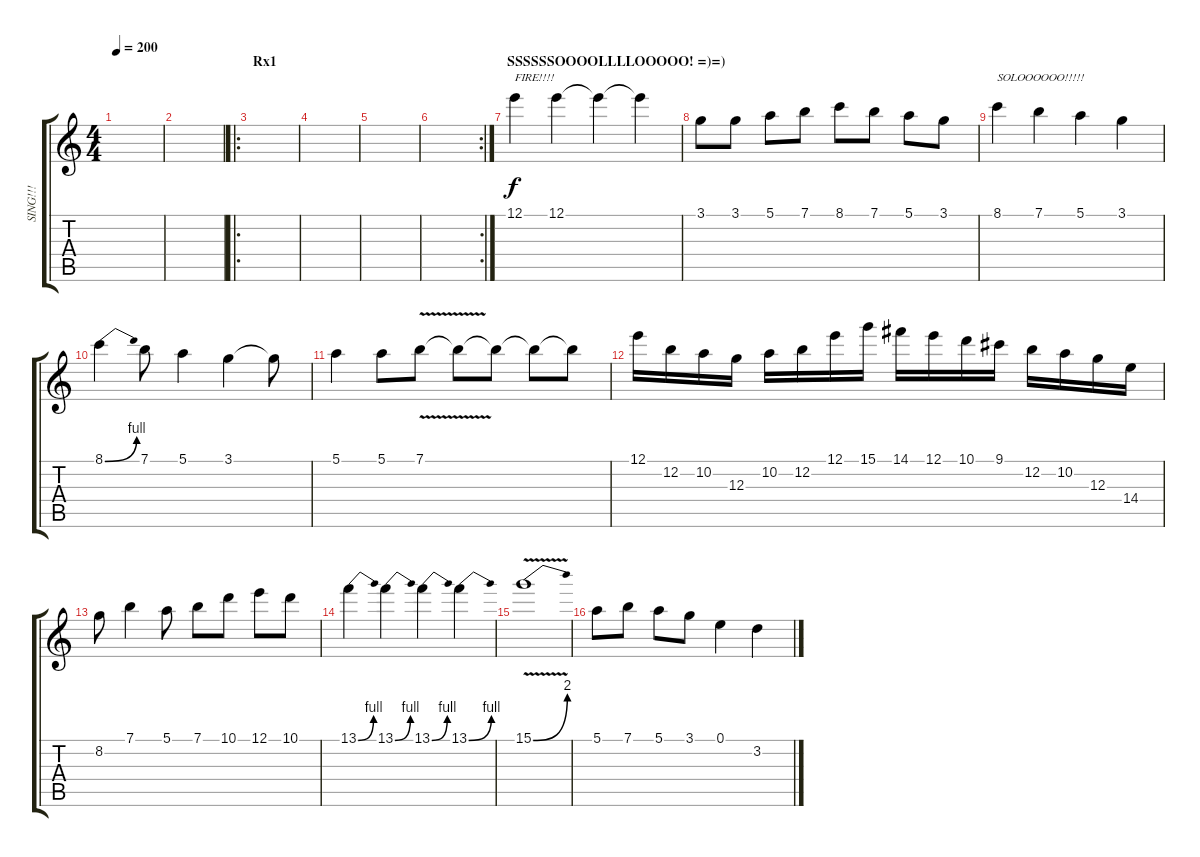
\track ("SING!!!" "SING!!!") {instrument distortionguitar}
\staff {score tabs}
\tuning (E4 B3 G3 D3 A2 E2) {hide}
\ts (4 4)
\tempo 200
\clef g2
\ks c
|
|
\ro
\section ("" "Rx1")
|
|
|
\rc 2
|
\section ("" "SSSSSSOOOOLLLLOOOOO! =)=)")
12.1.4{txt "FIRE!!!!"} 12.1.4 12.1{t}.4 12.1{t}.4 |
3.1.8 3.1.8 5.1.8 7.1.8 8.1.8 7.1.8 5.1.8 3.1.8 |
8.1.4{txt "SOLOOOOOO!!!!!"} 7.1.4 5.1.4 3.1.4 |
8.1{be (bend 0 0 60 4)}.4 7.1.8 5.1.4 3.1.4 3.1{t}.8 |
5.1.4 5.1.8 7.1{v}.8 7.1{t}.8 7.1{t}.8 7.1{t}.8 7.1{t}.8 |
12.1.16 12.2.16 10.2.16 12.3.16 10.2.16 12.2.16 12.1.16 15.1.16 14.1.16 12.1.16 10.1.16 9.1.16 12.2.16 10.2.16 12.3.16 14.4.16 |
8.2.8 7.1.4 5.1.8 7.1.8 10.1.8 12.1.8 10.1.8 |
13.1{be (bend 0 0 60 4)}.4 13.1{be (bend 0 0 60 4)}.4 13.1{be (bend 0 0 60 4)}.4 13.1{be (bend 0 0 60 4)}.4 |
15.1{be (bend 0 0 60 8) v}.1 |
\section ("" "")
5.1.8 7.1.8 5.1.8 3.1.8 0.1.4 3.2.4
